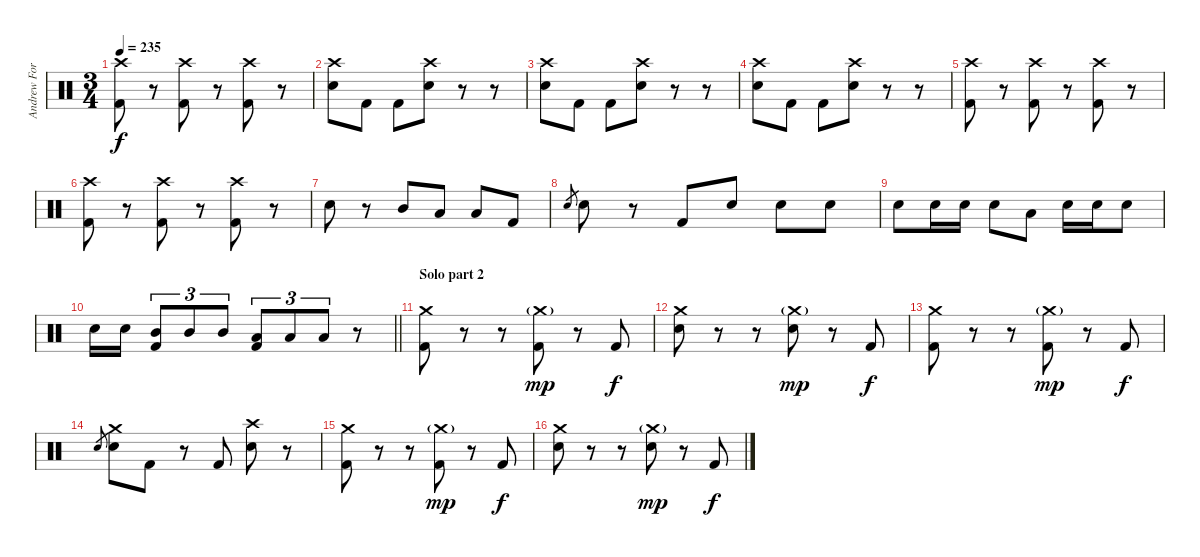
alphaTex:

\track ("Andrew Forsman" "Andrew For") {instrument percussion}
\staff {score}
\articulation defaults
\ts (3 4)
\tempo 235
\clef neutral
\ks c
("Kick (hit) 2" "Crash high (hit)").8{dy f} r.8 ("Kick (hit) 2" "Crash high (hit)").8 r.8 ("Kick (hit) 2" "Crash high (hit)").8 r.8 |
("Electric Snare (hit)" "Crash high (hit)").8 "Kick (hit) 2".8 "Kick (hit) 2".8 ("Electric Snare (hit)" "Crash high (hit)").8 r.8 r.8 |
("Electric Snare (hit)" "Crash high (hit)").8 "Kick (hit) 2".8 "Kick (hit) 2".8 ("Electric Snare (hit)" "Crash high (hit)").8 r.8 r.8 |
("Electric Snare (hit)" "Crash high (hit)").8 "Kick (hit) 2".8 "Kick (hit) 2".8 ("Electric Snare (hit)" "Crash high (hit)").8 r.8 r.8 |
("Kick (hit) 2" "Crash high (hit)").8 r.8 ("Kick (hit) 2" "Crash high (hit)").8 r.8 ("Kick (hit) 2" "Crash high (hit)").8 r.8 |
("Kick (hit) 2" "Crash high (hit)").8 r.8 ("Kick (hit) 2" "Crash high (hit)").8 r.8 ("Kick (hit) 2" "Crash high (hit)").8 r.8 |
"Electric Snare (hit)".8 r.8 "Mid Tom (hit)".8 "Low Tom (hit)".8 "Low Tom (hit)".8 "Kick (hit) 2".8 |
"Electric Snare (hit)".8{gr} "Electric Snare (hit)".8 r.8 "Kick (hit) 2".8 "Electric Snare (hit)".8 "Electric Snare (hit)".8 "Electric Snare (hit)".8 |
"Electric Snare (hit)".8 "Electric Snare (hit)".16 "Electric Snare (hit)".16 "Electric Snare (hit)".8 "Low Tom (hit)".8 "Electric Snare (hit)".16 "Electric Snare (hit)".16 "Electric Snare (hit)".8 |
\barLineRight lightlight "Electric Snare (hit)".16 "Electric Snare (hit)".16
("Mid Tom (hit)" "Kick (hit) 2").8{tu (3 2)} "Mid Tom (hit)".8{tu (3 2)} "Mid Tom (hit)".8{tu (3 2)} ("Low Tom (hit)" "Kick (hit) 2").8{tu (3 2)} "Low Tom (hit)".8{tu (3 2)} "Low Tom (hit)".8{tu (3 2)} r.8 |
\section ("" "Solo part 2")
("Kick (hit) 2" "Crash medium (hit)").8 r.8 r.8 ("Kick (hit) 2" "Crash medium (hit)"{g}).8{dy mp} r.8 "Kick (hit) 2".8{dy f} |
("Electric Snare (hit)" "Crash medium (hit)").8 r.8 r.8 ("Electric Snare (hit)" "Crash medium (hit)"{g}).8{dy mp} r.8 "Kick (hit) 2".8{dy f} |
("Kick (hit) 2" "Crash medium (hit)").8 r.8 r.8 ("Kick (hit) 2" "Crash medium (hit)"{g}).8{dy mp} r.8 "Kick (hit) 2".8{dy f} |
"Electric Snare (hit)".8{gr} ("Electric Snare (hit)" "Crash medium (hit)").8 "Kick (hit) 2".8 r.8 "Kick (hit) 2".8 ("Electric Snare (hit)" "Crash high (hit)").8 r.8 |
("Kick (hit) 2" "Crash medium (hit)").8 r.8 r.8 ("Kick (hit) 2" "Crash medium (hit)"{g}).8{dy mp} r.8 "Kick (hit) 2".8{dy f} |
("Electric Snare (hit)" "Crash medium (hit)").8 r.8 r.8 ("Electric Snare (hit)" "Crash medium (hit)"{g}).8{dy mp} r.8 "Kick (hit) 2".8{dy f}
